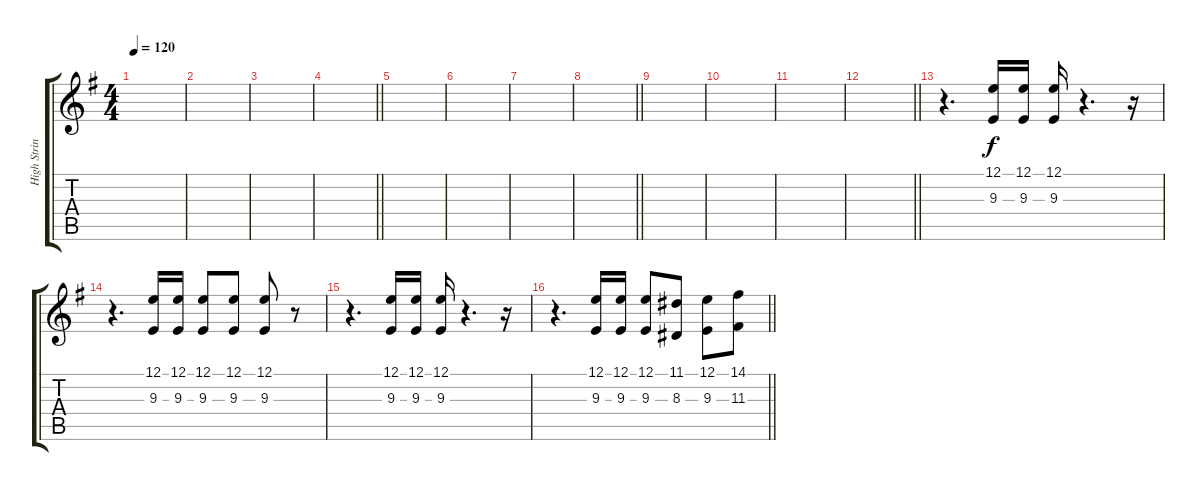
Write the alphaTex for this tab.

\track ("High Strings Standard" "High Strin") {instrument stringensemble1}
\staff {score tabs}
\tuning (E4 B3 G3 D3 A2 E2) {hide}
\ts (4 4)
\tempo 120
\clef g2
\ks eminor
|
|
|
\barLineRight lightlight
|
\section ("" "")
|
|
|
\barLineRight lightlight
|
|
|
|
\barLineRight lightlight
|
r.4{d instrument stringensemble1} (12.1 9.3).16 (12.1 9.3).16 (12.1 9.3).16 r.4{d} r.16 |
r.4{d} (12.1 9.3).16 (12.1 9.3).16 (12.1 9.3).8 (12.1 9.3).8 (12.1 9.3).8 r.8 |
r.4{d} (12.1 9.3).16 (12.1 9.3).16 (12.1 9.3).16 r.4{d} r.16 |
\barLineRight lightlight
r.4{d} (12.1 9.3).16 (12.1 9.3).16 (12.1 9.3).8 (11.1 8.3).8 (12.1 9.3).8 (14.1 11.3).8
